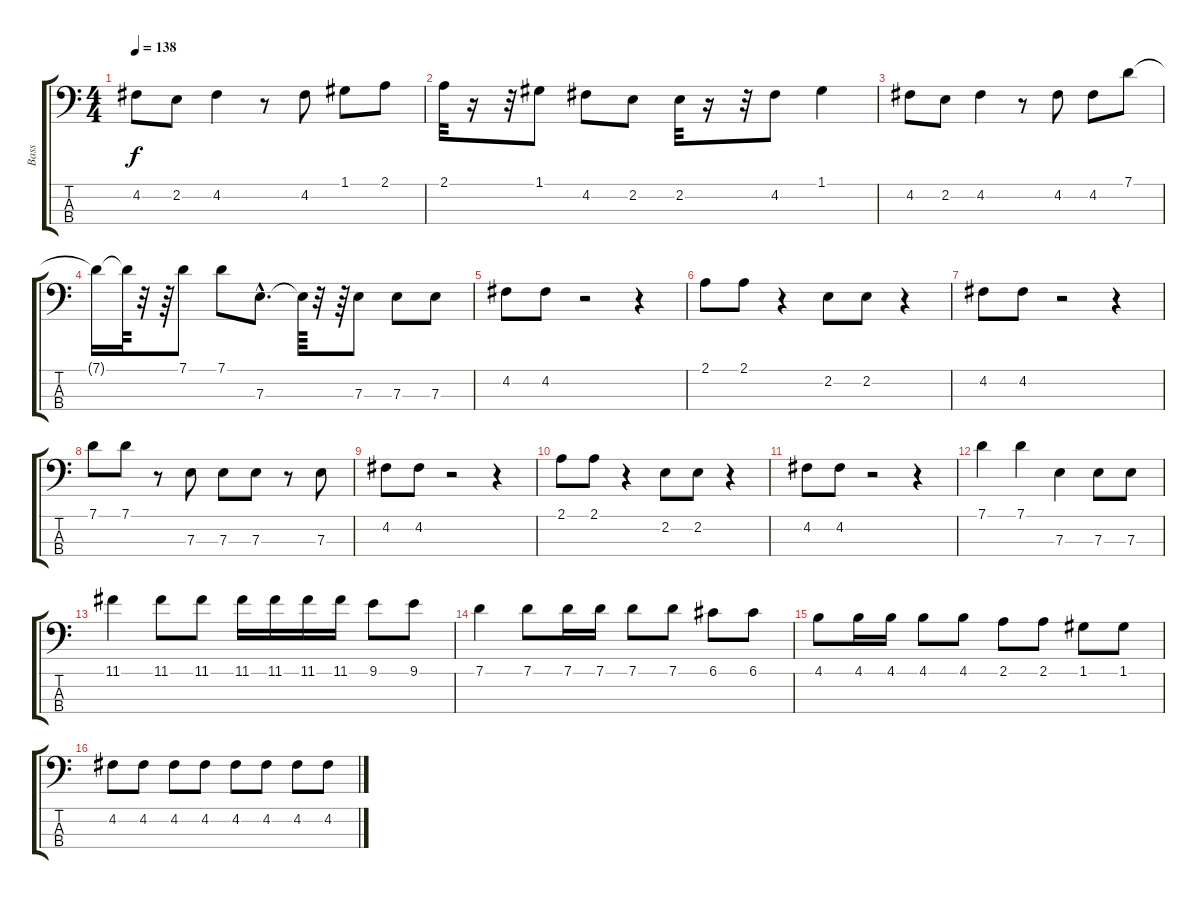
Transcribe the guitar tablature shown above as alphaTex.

\track ("Bass" "Bass") {instrument electricbassfinger}
\staff {score tabs}
\tuning (G2 D2 A1 E1) {hide}
\ts (4 4)
\tempo 138
\clef f4
\ks c
4.2.8{dy f} 2.2.8 4.2.4 r.8 4.2.8 1.1.8 2.1.8 |
2.1.32 r.16 r.32 1.1.8 4.2.8 2.2.8 2.2.32 r.16 r.32 4.2.8 1.1.4 |
4.2.8 2.2.8 4.2.4 r.8 4.2.8 4.2.8 7.1.8 |
7.1{t}.16 7.1{t}.64 r.32 r.64 7.1.8 7.1.8 7.3{hac}.8{d} 7.3{t}.64 r.32 r.64 7.3.8 7.3.8 7.3.8 |
4.2.8 4.2.8 r.2 r.4 |
2.1.8 2.1.8 r.4 2.2.8 2.2.8 r.4 |
4.2.8 4.2.8 r.2 r.4 |
7.1.8 7.1.8 r.8 7.3.8 7.3.8 7.3.8 r.8 7.3.8 |
4.2.8 4.2.8 r.2 r.4 |
2.1.8 2.1.8 r.4 2.2.8 2.2.8 r.4 |
4.2.8 4.2.8 r.2 r.4 |
7.1.4 7.1.4 7.3.4 7.3.8 7.3.8 |
11.1.4 11.1.8 11.1.8 11.1.16 11.1.16 11.1.16 11.1.16 9.1.8 9.1.8 |
7.1.4 7.1.8 7.1.16 7.1.16 7.1.8 7.1.8 6.1.8 6.1.8 |
4.1.8 4.1.16 4.1.16 4.1.8 4.1.8 2.1.8 2.1.8 1.1.8 1.1.8 |
4.2.8 4.2.8 4.2.8 4.2.8 4.2.8 4.2.8 4.2.8 4.2.8
